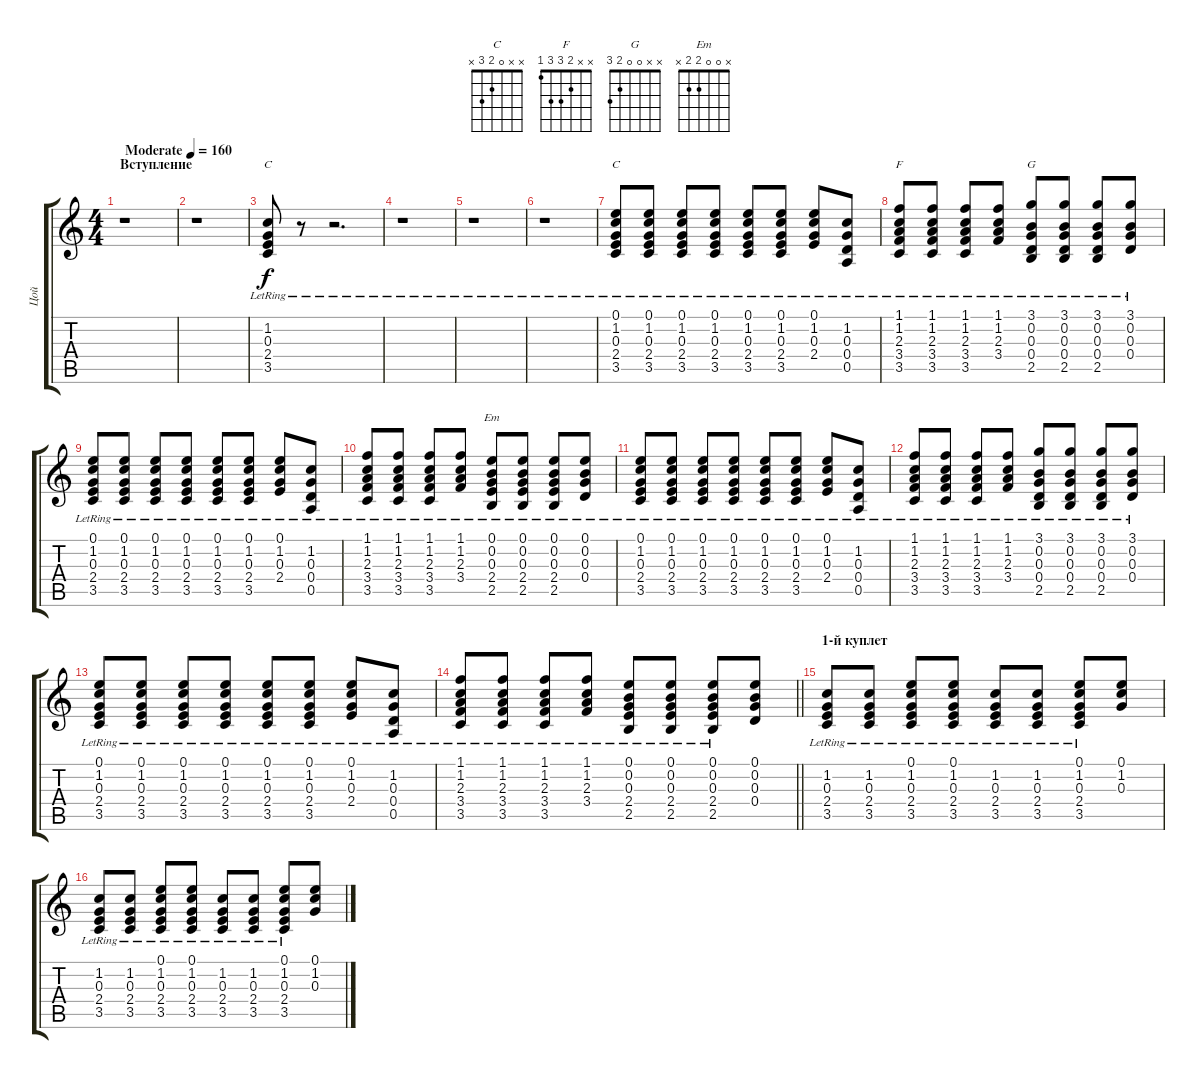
\track ("Цой" "Цой") {instrument electricguitarclean}
\staff {score tabs}
\tuning (E4 B3 G3 D3 A2 E2) {hide}
\chord ("C" x 1 0 2 3 x)
\chord ("C" x x 0 2 3 x)
\chord ("F" x x 2 3 3 1)
\chord ("G" x x 0 0 2 3)
\chord ("Em" x 0 0 2 2 x)
\ts (4 4)
\section ("" "Вступление")
\tempo (160 "Moderate")
\clef g2
\ks c
r.1{dy f instrument electricguitarclean} |
r.1 |
(1.2 0.3{lr} 2.4{lr} 3.5{lr}).8{ch "C"} r.8 r.2{d} |
r.1 |
r.1 |
r.1 |
(0.1 1.2 0.3{lr} 2.4{lr} 3.5{lr}).8{ch "C" volume 4} (0.1 1.2{lr} 0.3{lr} 2.4{lr} 3.5{lr}).8 (0.1{lr} 1.2{lr} 0.3{lr} 2.4{lr} 3.5{lr}).8 (0.1{lr} 1.2{lr} 0.3{lr} 2.4{lr} 3.5{lr}).8 (0.1 1.2 0.3{lr} 2.4{lr} 3.5{lr}).8 (0.1 1.2 0.3{lr} 2.4{lr} 3.5{lr}).8 (0.1 1.2 0.3{lr} 2.4{lr}).8 (1.2 0.3{lr} 0.4{lr} 0.5{lr}).8 |
(1.1 1.2 2.3{lr} 3.4{lr} 3.5{lr}).8{ch "F"} (1.1 1.2{lr} 2.3{lr} 3.4{lr} 3.5{lr}).8 (1.1{lr} 1.2{lr} 2.3{lr} 3.4{lr} 3.5{lr}).8 (1.1{lr} 1.2{lr} 2.3{lr} 3.4{lr}).8 (3.1 0.2 0.3{lr} 0.4{lr} 2.5{lr}).8{ch "G"} (3.1 0.2{lr} 0.3{lr} 0.4{lr} 2.5{lr}).8 (3.1{lr} 0.2{lr} 0.3{lr} 0.4{lr} 2.5{lr}).8 (3.1{lr} 0.2{lr} 0.3{lr} 0.4{lr}).8 |
(0.1 1.2 0.3{lr} 2.4{lr} 3.5{lr}).8 (0.1 1.2{lr} 0.3{lr} 2.4{lr} 3.5{lr}).8 (0.1{lr} 1.2{lr} 0.3{lr} 2.4{lr} 3.5{lr}).8 (0.1{lr} 1.2{lr} 0.3{lr} 2.4{lr} 3.5{lr}).8 (0.1 1.2 0.3{lr} 2.4{lr} 3.5{lr}).8 (0.1 1.2{lr} 0.3{lr} 2.4{lr} 3.5{lr}).8 (0.1{lr} 1.2{lr} 0.3{lr} 2.4{lr}).8 (1.2{lr} 0.3{lr} 0.4{lr} 0.5{lr}).8 |
(1.1 1.2 2.3{lr} 3.4{lr} 3.5{lr}).8 (1.1 1.2{lr} 2.3{lr} 3.4{lr} 3.5{lr}).8 (1.1{lr} 1.2{lr} 2.3{lr} 3.4{lr} 3.5{lr}).8 (1.1{lr} 1.2{lr} 2.3{lr} 3.4{lr}).8 (0.1 0.2 0.3{lr} 2.4{lr} 2.5{lr}).8{ch "Em"} (0.1 0.2{lr} 0.3{lr} 2.4{lr} 2.5{lr}).8 (0.1{lr} 0.2{lr} 0.3{lr} 2.4{lr} 2.5{lr}).8 (0.1{lr} 0.2{lr} 0.3{lr} 0.4{lr}).8 |
(0.1 1.2 0.3{lr} 2.4{lr} 3.5{lr}).8 (0.1 1.2{lr} 0.3{lr} 2.4{lr} 3.5{lr}).8 (0.1{lr} 1.2{lr} 0.3{lr} 2.4{lr} 3.5{lr}).8 (0.1{lr} 1.2{lr} 0.3{lr} 2.4{lr} 3.5{lr}).8 (0.1 1.2 0.3{lr} 2.4{lr} 3.5{lr}).8 (0.1 1.2 0.3{lr} 2.4{lr} 3.5{lr}).8 (0.1 1.2 0.3{lr} 2.4{lr}).8 (1.2 0.3{lr} 0.4{lr} 0.5{lr}).8 |
(1.1 1.2 2.3{lr} 3.4{lr} 3.5{lr}).8 (1.1 1.2{lr} 2.3{lr} 3.4{lr} 3.5{lr}).8 (1.1{lr} 1.2{lr} 2.3{lr} 3.4{lr} 3.5{lr}).8 (1.1{lr} 1.2{lr} 2.3{lr} 3.4{lr}).8 (3.1 0.2 0.3{lr} 0.4{lr} 2.5{lr}).8 (3.1 0.2{lr} 0.3{lr} 0.4{lr} 2.5{lr}).8 (3.1{lr} 0.2{lr} 0.3{lr} 0.4{lr} 2.5{lr}).8 (3.1{lr} 0.2{lr} 0.3{lr} 0.4{lr}).8 |
(0.1 1.2 0.3{lr} 2.4{lr} 3.5{lr}).8 (0.1 1.2{lr} 0.3{lr} 2.4{lr} 3.5{lr}).8 (0.1{lr} 1.2{lr} 0.3{lr} 2.4{lr} 3.5{lr}).8 (0.1{lr} 1.2{lr} 0.3{lr} 2.4{lr} 3.5{lr}).8 (0.1 1.2 0.3{lr} 2.4{lr} 3.5{lr}).8 (0.1 1.2{lr} 0.3{lr} 2.4{lr} 3.5{lr}).8 (0.1{lr} 1.2{lr} 0.3{lr} 2.4{lr}).8 (1.2{lr} 0.3{lr} 0.4{lr} 0.5{lr}).8 |
\barLineRight lightlight
(1.1 1.2 2.3{lr} 3.4{lr} 3.5{lr}).8 (1.1 1.2{lr} 2.3{lr} 3.4{lr} 3.5{lr}).8 (1.1{lr} 1.2{lr} 2.3{lr} 3.4{lr} 3.5{lr}).8 (1.1{lr} 1.2{lr} 2.3{lr} 3.4{lr}).8 (0.1 0.2 0.3{lr} 2.4{lr} 2.5{lr}).8 (0.1 0.2{lr} 0.3{lr} 2.4{lr} 2.5{lr}).8 (0.1{lr} 0.2{lr} 0.3{lr} 2.4{lr} 2.5{lr}).8 (0.1 0.2 0.3 0.4).8 |
\section ("" "1-й куплет")
(1.2 0.3{lr} 2.4{lr} 3.5{lr}).8 (1.2{lr} 0.3{lr} 2.4{lr} 3.5{lr}).8 (0.1{lr} 1.2{lr} 0.3{lr} 2.4{lr} 3.5{lr}).8 (0.1{lr} 1.2{lr} 0.3{lr} 2.4{lr} 3.5{lr}).8 (1.2 0.3{lr} 2.4{lr} 3.5{lr}).8 (1.2{lr} 0.3{lr} 2.4{lr} 3.5{lr}).8 (0.1{lr} 1.2{lr} 0.3{lr} 2.4{lr} 3.5{lr}).8 (0.1 1.2 0.3).8 |
(1.2 0.3{lr} 2.4{lr} 3.5{lr}).8 (1.2{lr} 0.3{lr} 2.4{lr} 3.5{lr}).8 (0.1{lr} 1.2{lr} 0.3{lr} 2.4{lr} 3.5{lr}).8 (0.1{lr} 1.2{lr} 0.3{lr} 2.4{lr} 3.5{lr}).8 (1.2 0.3{lr} 2.4{lr} 3.5{lr}).8 (1.2{lr} 0.3{lr} 2.4{lr} 3.5{lr}).8 (0.1{lr} 1.2{lr} 0.3{lr} 2.4{lr} 3.5{lr}).8 (0.1 1.2 0.3).8
